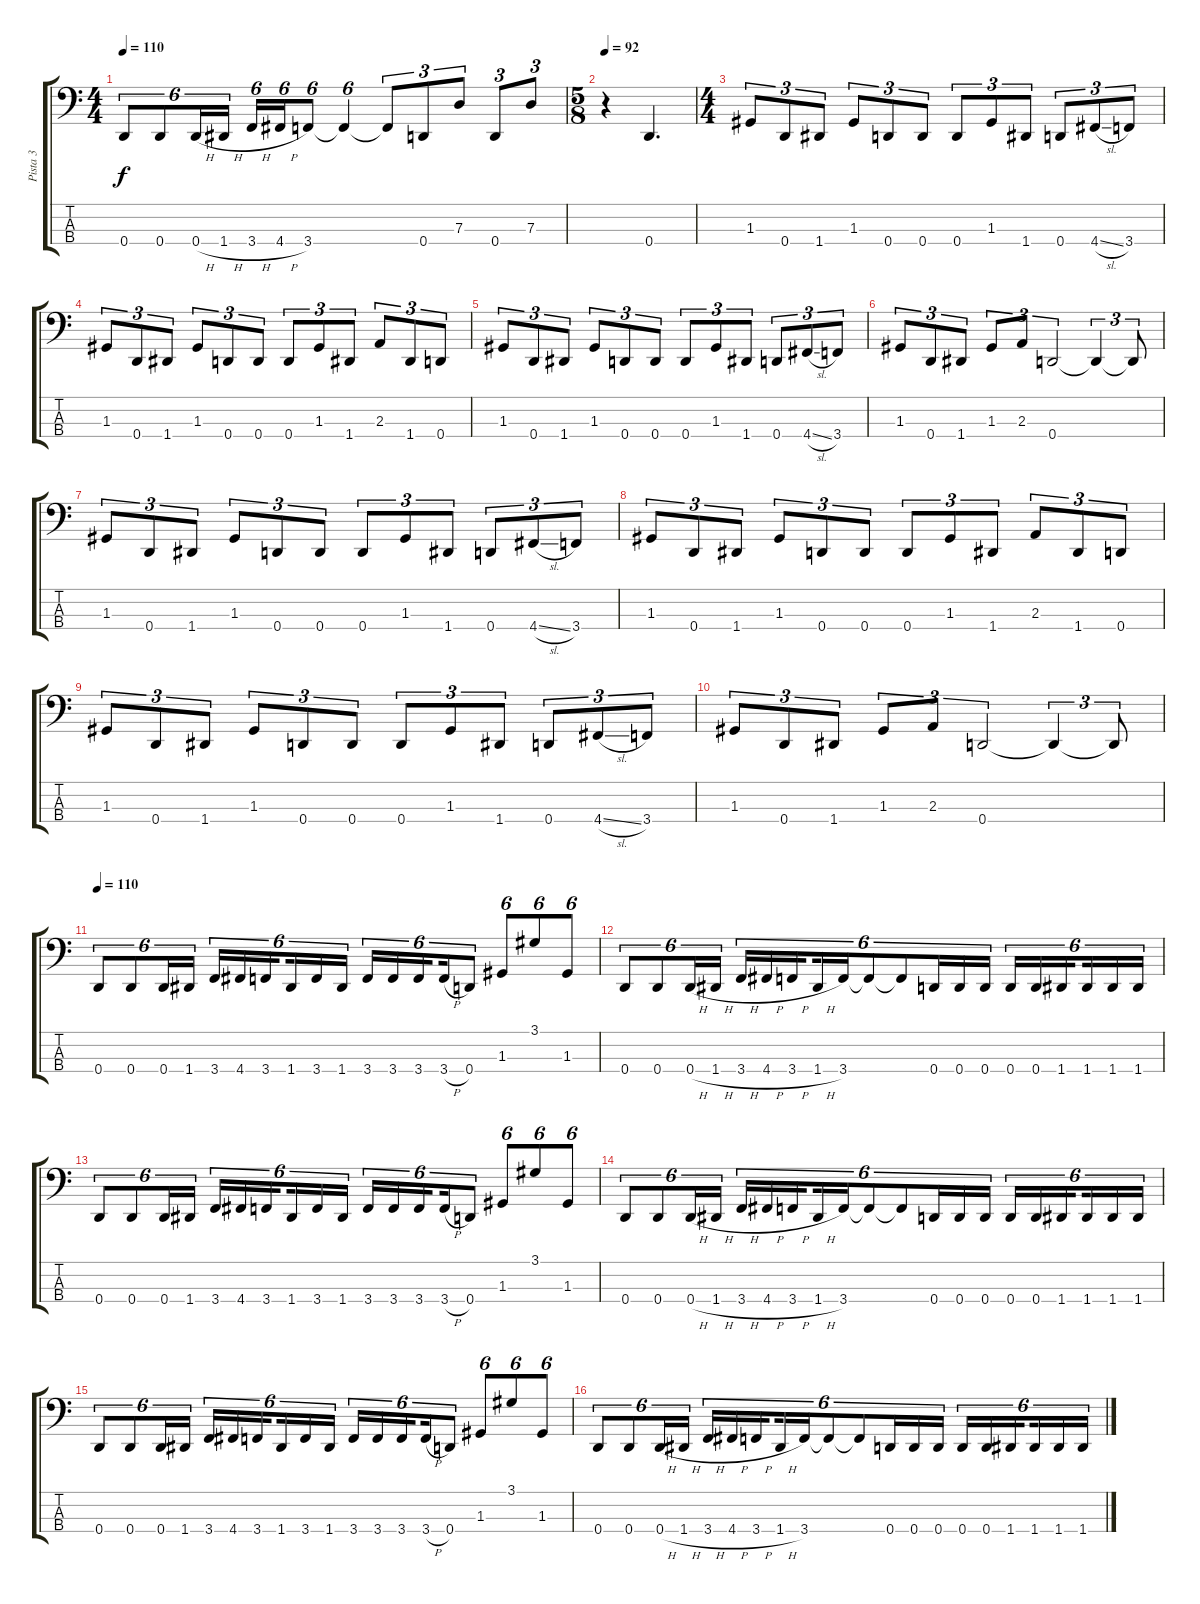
\track ("Pista 3" "Pista 3") {instrument electricbassfinger}
\staff {score tabs}
\tuning (F2 C2 G1 D1) {hide}
\ts (4 4)
\tempo 110
\clef f4
\ks c
0.4.8{tu (6 4) dy f} 0.4.8{tu (6 4)} 0.4{h}.16{tu (6 4)} 1.4{h}.16{tu (6 4)} 3.4{h}.16{tu (6 4)} 4.4{h}.16{tu (6 4)} 3.4.8{tu (6 4)} 3.4{t}.4{tu (6 4)} 3.4{t}.8{tu (3 2)} 0.4.8{tu (3 2)} 7.3.8{tu (3 2)} 0.4.8{tu (3 2)} 7.3.8{tu (3 2)} |
\ts (5 8)
\tempo 92
r.4 0.4.4{d} |
\ts (4 4)
1.3.8{tu (3 2)} 0.4.8{tu (3 2)} 1.4.8{tu (3 2)} 1.3.8{tu (3 2)} 0.4.8{tu (3 2)} 0.4.8{tu (3 2)} 0.4.8{tu (3 2)} 1.3.8{tu (3 2)} 1.4.8{tu (3 2)} 0.4.8{tu (3 2)} 4.4{sl}.8{tu (3 2)} 3.4.8{tu (3 2)} |
1.3.8{tu (3 2)} 0.4.8{tu (3 2)} 1.4.8{tu (3 2)} 1.3.8{tu (3 2)} 0.4.8{tu (3 2)} 0.4.8{tu (3 2)} 0.4.8{tu (3 2)} 1.3.8{tu (3 2)} 1.4.8{tu (3 2)} 2.3.8{tu (3 2)} 1.4.8{tu (3 2)} 0.4.8{tu (3 2)} |
1.3.8{tu (3 2)} 0.4.8{tu (3 2)} 1.4.8{tu (3 2)} 1.3.8{tu (3 2)} 0.4.8{tu (3 2)} 0.4.8{tu (3 2)} 0.4.8{tu (3 2)} 1.3.8{tu (3 2)} 1.4.8{tu (3 2)} 0.4.8{tu (3 2)} 4.4{sl}.8{tu (3 2)} 3.4.8{tu (3 2)} |
1.3.8{tu (3 2)} 0.4.8{tu (3 2)} 1.4.8{tu (3 2)} 1.3.8{tu (3 2)} 2.3.8{tu (3 2)} 0.4.2{tu (3 2)} 0.4{t}.4{tu (3 2)} 0.4{t}.8{tu (3 2)} |
1.3.8{tu (3 2)} 0.4.8{tu (3 2)} 1.4.8{tu (3 2)} 1.3.8{tu (3 2)} 0.4.8{tu (3 2)} 0.4.8{tu (3 2)} 0.4.8{tu (3 2)} 1.3.8{tu (3 2)} 1.4.8{tu (3 2)} 0.4.8{tu (3 2)} 4.4{sl}.8{tu (3 2)} 3.4.8{tu (3 2)} |
1.3.8{tu (3 2)} 0.4.8{tu (3 2)} 1.4.8{tu (3 2)} 1.3.8{tu (3 2)} 0.4.8{tu (3 2)} 0.4.8{tu (3 2)} 0.4.8{tu (3 2)} 1.3.8{tu (3 2)} 1.4.8{tu (3 2)} 2.3.8{tu (3 2)} 1.4.8{tu (3 2)} 0.4.8{tu (3 2)} |
1.3.8{tu (3 2)} 0.4.8{tu (3 2)} 1.4.8{tu (3 2)} 1.3.8{tu (3 2)} 0.4.8{tu (3 2)} 0.4.8{tu (3 2)} 0.4.8{tu (3 2)} 1.3.8{tu (3 2)} 1.4.8{tu (3 2)} 0.4.8{tu (3 2)} 4.4{sl}.8{tu (3 2)} 3.4.8{tu (3 2)} |
1.3.8{tu (3 2)} 0.4.8{tu (3 2)} 1.4.8{tu (3 2)} 1.3.8{tu (3 2)} 2.3.8{tu (3 2)} 0.4.2{tu (3 2)} 0.4{t}.4{tu (3 2)} 0.4{t}.8{tu (3 2)} |
\tempo 110
0.4.8{tu (6 4)} 0.4.8{tu (6 4)} 0.4.16{tu (6 4)} 1.4.16{tu (6 4)} 3.4.16{tu (6 4)} 4.4.16{tu (6 4)} 3.4.16{tu (6 4) beam splitsecondary} 1.4.16{tu (6 4)} 3.4.16{tu (6 4)} 1.4.16{tu (6 4)} 3.4.16{tu (6 4)} 3.4.16{tu (6 4)} 3.4.16{tu (6 4) beam splitsecondary} 3.4{h}.16{tu (6 4)} 0.4.8{tu (6 4)} 1.3.8{tu (6 4)} 3.1.8{tu (6 4)} 1.3.8{tu (6 4)} |
0.4.8{tu (6 4)} 0.4.8{tu (6 4)} 0.4{h}.16{tu (6 4)} 1.4{h}.16{tu (6 4)} 3.4{h}.16{tu (6 4)} 4.4{h}.16{tu (6 4)} 3.4{h}.16{tu (6 4) beam splitsecondary} 1.4{h}.16{tu (6 4)} 3.4.16{tu (6 4)} 3.4{t}.8{tu (6 4)} 3.4{t}.8{tu (6 4)} 0.4.16{tu (6 4)} 0.4.16{tu (6 4)} 0.4.16{tu (6 4)} 0.4.16{tu (6 4)} 0.4.16{tu (6 4)} 1.4.16{tu (6 4) beam splitsecondary} 1.4.16{tu (6 4)} 1.4.16{tu (6 4)} 1.4.16{tu (6 4)} |
0.4.8{tu (6 4)} 0.4.8{tu (6 4)} 0.4.16{tu (6 4)} 1.4.16{tu (6 4)} 3.4.16{tu (6 4)} 4.4.16{tu (6 4)} 3.4.16{tu (6 4) beam splitsecondary} 1.4.16{tu (6 4)} 3.4.16{tu (6 4)} 1.4.16{tu (6 4)} 3.4.16{tu (6 4)} 3.4.16{tu (6 4)} 3.4.16{tu (6 4) beam splitsecondary} 3.4{h}.16{tu (6 4)} 0.4.8{tu (6 4)} 1.3.8{tu (6 4)} 3.1.8{tu (6 4)} 1.3.8{tu (6 4)} |
0.4.8{tu (6 4)} 0.4.8{tu (6 4)} 0.4{h}.16{tu (6 4)} 1.4{h}.16{tu (6 4)} 3.4{h}.16{tu (6 4)} 4.4{h}.16{tu (6 4)} 3.4{h}.16{tu (6 4) beam splitsecondary} 1.4{h}.16{tu (6 4)} 3.4.16{tu (6 4)} 3.4{t}.8{tu (6 4)} 3.4{t}.8{tu (6 4)} 0.4.16{tu (6 4)} 0.4.16{tu (6 4)} 0.4.16{tu (6 4)} 0.4.16{tu (6 4)} 0.4.16{tu (6 4)} 1.4.16{tu (6 4) beam splitsecondary} 1.4.16{tu (6 4)} 1.4.16{tu (6 4)} 1.4.16{tu (6 4)} |
0.4.8{tu (6 4)} 0.4.8{tu (6 4)} 0.4.16{tu (6 4)} 1.4.16{tu (6 4)} 3.4.16{tu (6 4)} 4.4.16{tu (6 4)} 3.4.16{tu (6 4) beam splitsecondary} 1.4.16{tu (6 4)} 3.4.16{tu (6 4)} 1.4.16{tu (6 4)} 3.4.16{tu (6 4)} 3.4.16{tu (6 4)} 3.4.16{tu (6 4) beam splitsecondary} 3.4{h}.16{tu (6 4)} 0.4.8{tu (6 4)} 1.3.8{tu (6 4)} 3.1.8{tu (6 4)} 1.3.8{tu (6 4)} |
0.4.8{tu (6 4)} 0.4.8{tu (6 4)} 0.4{h}.16{tu (6 4)} 1.4{h}.16{tu (6 4)} 3.4{h}.16{tu (6 4)} 4.4{h}.16{tu (6 4)} 3.4{h}.16{tu (6 4) beam splitsecondary} 1.4{h}.16{tu (6 4)} 3.4.16{tu (6 4)} 3.4{t}.8{tu (6 4)} 3.4{t}.8{tu (6 4)} 0.4.16{tu (6 4)} 0.4.16{tu (6 4)} 0.4.16{tu (6 4)} 0.4.16{tu (6 4)} 0.4.16{tu (6 4)} 1.4.16{tu (6 4) beam splitsecondary} 1.4.16{tu (6 4)} 1.4.16{tu (6 4)} 1.4.16{tu (6 4)}
